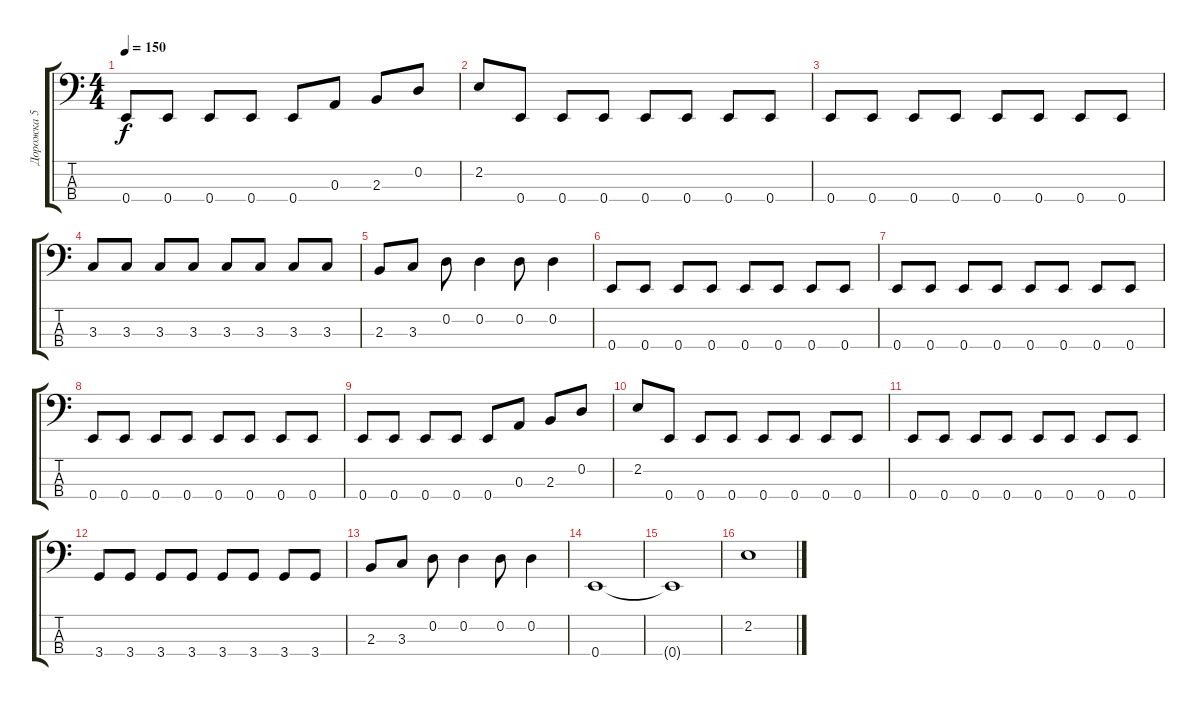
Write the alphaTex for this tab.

\track ("Дорожка 5" "Дорожка 5") {instrument electricbassfinger}
\staff {score tabs}
\tuning (G2 D2 A1 E1) {hide}
\ts (4 4)
\tempo 150
\clef f4
\ks c
0.4.8{dy f} 0.4.8 0.4.8 0.4.8 0.4.8 0.3.8 2.3.8 0.2.8 |
2.2.8 0.4.8 0.4.8 0.4.8 0.4.8 0.4.8 0.4.8 0.4.8 |
0.4.8 0.4.8 0.4.8 0.4.8 0.4.8 0.4.8 0.4.8 0.4.8 |
3.3.8 3.3.8 3.3.8 3.3.8 3.3.8 3.3.8 3.3.8 3.3.8 |
2.3.8 3.3.8 0.2.8 0.2.4 0.2.8 0.2.4 |
0.4.8 0.4.8 0.4.8 0.4.8 0.4.8 0.4.8 0.4.8 0.4.8 |
0.4.8 0.4.8 0.4.8 0.4.8 0.4.8 0.4.8 0.4.8 0.4.8 |
0.4.8 0.4.8 0.4.8 0.4.8 0.4.8 0.4.8 0.4.8 0.4.8 |
0.4.8 0.4.8 0.4.8 0.4.8 0.4.8 0.3.8 2.3.8 0.2.8 |
2.2.8 0.4.8 0.4.8 0.4.8 0.4.8 0.4.8 0.4.8 0.4.8 |
0.4.8 0.4.8 0.4.8 0.4.8 0.4.8 0.4.8 0.4.8 0.4.8 |
3.4.8 3.4.8 3.4.8 3.4.8 3.4.8 3.4.8 3.4.8 3.4.8 |
2.3.8 3.3.8 0.2.8 0.2.4 0.2.8 0.2.4 |
0.4.1 |
0.4{t}.1 |
2.2.1
